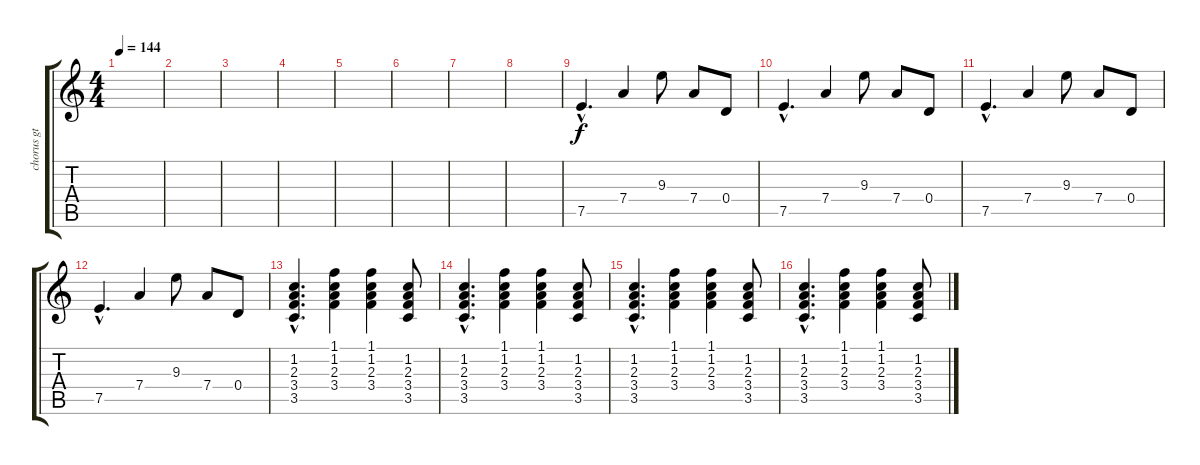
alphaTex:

\track ("chorus gt" "chorus gt") {instrument electricguitarclean}
\staff {score tabs}
\tuning (E4 B3 G3 D3 A2 E2) {hide}
\ts (4 4)
\tempo 144
\clef g2
\ks c
|
|
|
|
|
|
|
|
7.5{hac}.4{d} 7.4.4 9.3.8 7.4.8 0.4.8 |
7.5{hac}.4{d} 7.4.4 9.3.8 7.4.8 0.4.8 |
7.5{hac}.4{d} 7.4.4 9.3.8 7.4.8 0.4.8 |
7.5{hac}.4{d} 7.4.4 9.3.8 7.4.8 0.4.8 |
(1.2{hac} 2.3{hac} 3.4{hac} 3.5{hac}).4{d} (1.1 1.2 2.3 3.4).4 (1.1 1.2 2.3 3.4).4 (1.2 2.3 3.4 3.5).8 |
(1.2{hac} 2.3{hac} 3.4{hac} 3.5{hac}).4{d} (1.1 1.2 2.3 3.4).4 (1.1 1.2 2.3 3.4).4 (1.2 2.3 3.4 3.5).8 |
(1.2{hac} 2.3{hac} 3.4{hac} 3.5{hac}).4{d} (1.1 1.2 2.3 3.4).4 (1.1 1.2 2.3 3.4).4 (1.2 2.3 3.4 3.5).8 |
(1.2{hac} 2.3{hac} 3.4{hac} 3.5{hac}).4{d} (1.1 1.2 2.3 3.4).4 (1.1 1.2 2.3 3.4).4 (1.2 2.3 3.4 3.5).8
